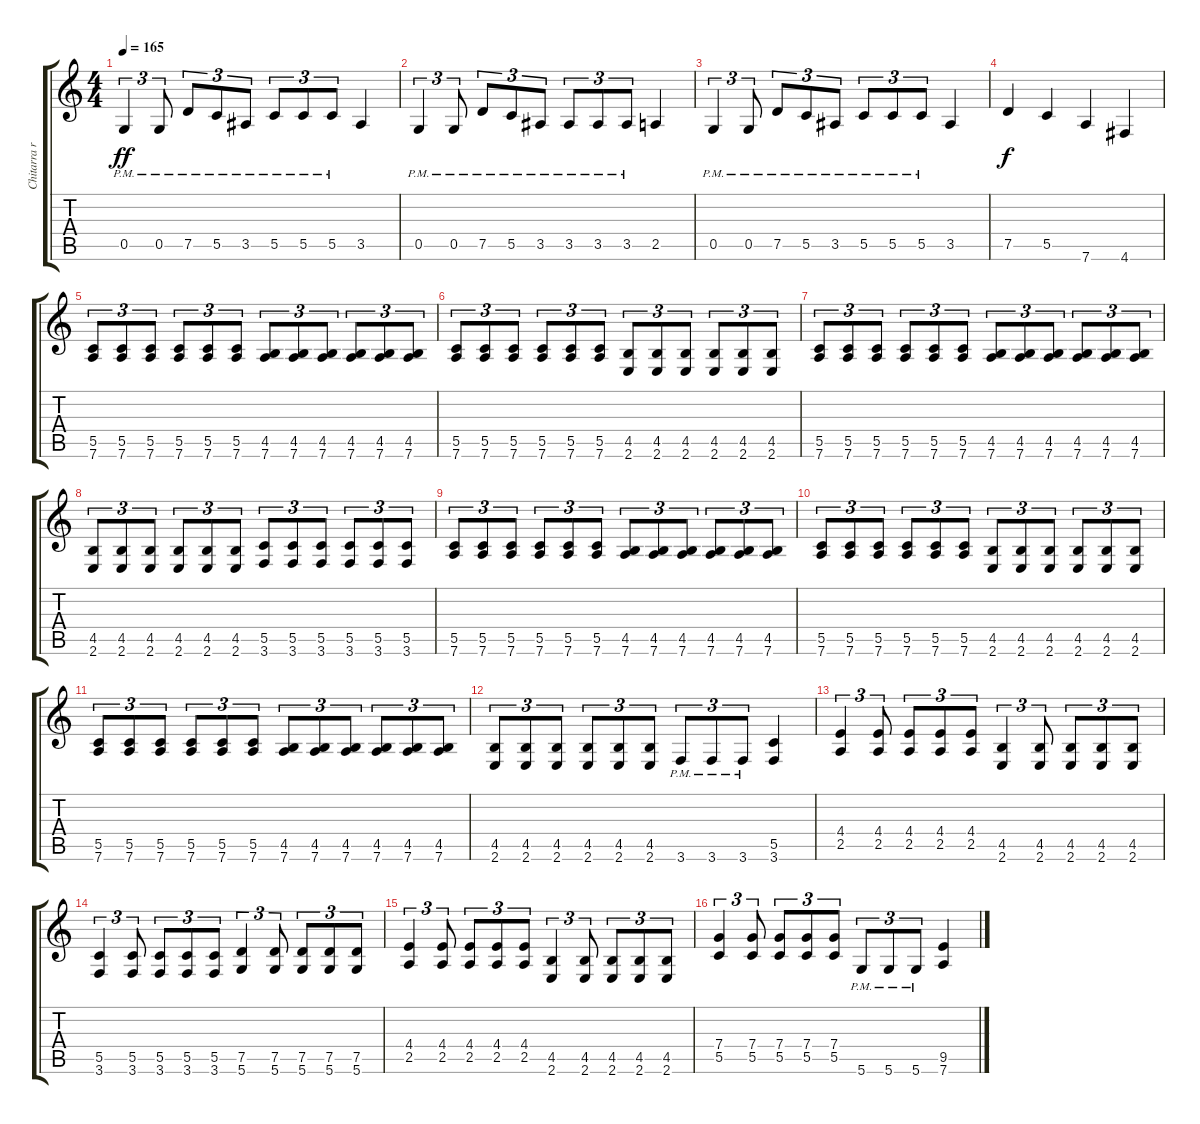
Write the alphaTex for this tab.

\track ("Chitarra ritmica 2" "Chitarra r") {instrument distortionguitar}
\staff {score tabs}
\tuning (D4 A3 F3 C3 G2 D2) {hide}
\ts (4 4)
\tempo 165
\clef g2
\ks c
0.5{pm}.4{tu (3 2) dy ff} 0.5{pm}.8{tu (3 2)} 7.5{pm}.8{tu (3 2)} 5.5{pm}.8{tu (3 2)} 3.5{pm}.8{tu (3 2)} 5.5{pm}.8{tu (3 2)} 5.5{pm}.8{tu (3 2)} 5.5{pm}.8{tu (3 2)} 3.5.4 |
0.5{pm}.4{tu (3 2)} 0.5{pm}.8{tu (3 2)} 7.5{pm}.8{tu (3 2)} 5.5{pm}.8{tu (3 2)} 3.5{pm}.8{tu (3 2)} 3.5{pm}.8{tu (3 2)} 3.5{pm}.8{tu (3 2)} 3.5{pm}.8{tu (3 2)} 2.5.4 |
0.5{pm}.4{tu (3 2)} 0.5{pm}.8{tu (3 2)} 7.5{pm}.8{tu (3 2)} 5.5{pm}.8{tu (3 2)} 3.5{pm}.8{tu (3 2)} 5.5{pm}.8{tu (3 2)} 5.5{pm}.8{tu (3 2)} 5.5{pm}.8{tu (3 2)} 3.5.4 |
7.5.4{dy f} 5.5.4 7.6.4 4.6.4 |
(5.5 7.6).8{tu (3 2)} (5.5 7.6).8{tu (3 2)} (5.5 7.6).8{tu (3 2)} (5.5 7.6).8{tu (3 2)} (5.5 7.6).8{tu (3 2)} (5.5 7.6).8{tu (3 2)} (4.5 7.6).8{tu (3 2)} (4.5 7.6).8{tu (3 2)} (4.5 7.6).8{tu (3 2)} (4.5 7.6).8{tu (3 2)} (4.5 7.6).8{tu (3 2)} (4.5 7.6).8{tu (3 2)} |
(5.5 7.6).8{tu (3 2)} (5.5 7.6).8{tu (3 2)} (5.5 7.6).8{tu (3 2)} (5.5 7.6).8{tu (3 2)} (5.5 7.6).8{tu (3 2)} (5.5 7.6).8{tu (3 2)} (4.5 2.6).8{tu (3 2)} (4.5 2.6).8{tu (3 2)} (4.5 2.6).8{tu (3 2)} (4.5 2.6).8{tu (3 2)} (4.5 2.6).8{tu (3 2)} (4.5 2.6).8{tu (3 2)} |
(5.5 7.6).8{tu (3 2)} (5.5 7.6).8{tu (3 2)} (5.5 7.6).8{tu (3 2)} (5.5 7.6).8{tu (3 2)} (5.5 7.6).8{tu (3 2)} (5.5 7.6).8{tu (3 2)} (4.5 7.6).8{tu (3 2)} (4.5 7.6).8{tu (3 2)} (4.5 7.6).8{tu (3 2)} (4.5 7.6).8{tu (3 2)} (4.5 7.6).8{tu (3 2)} (4.5 7.6).8{tu (3 2)} |
(4.5 2.6).8{tu (3 2)} (4.5 2.6).8{tu (3 2)} (4.5 2.6).8{tu (3 2)} (4.5 2.6).8{tu (3 2)} (4.5 2.6).8{tu (3 2)} (4.5 2.6).8{tu (3 2)} (5.5 3.6).8{tu (3 2)} (5.5 3.6).8{tu (3 2)} (5.5 3.6).8{tu (3 2)} (5.5 3.6).8{tu (3 2)} (5.5 3.6).8{tu (3 2)} (5.5 3.6).8{tu (3 2)} |
(5.5 7.6).8{tu (3 2)} (5.5 7.6).8{tu (3 2)} (5.5 7.6).8{tu (3 2)} (5.5 7.6).8{tu (3 2)} (5.5 7.6).8{tu (3 2)} (5.5 7.6).8{tu (3 2)} (4.5 7.6).8{tu (3 2)} (4.5 7.6).8{tu (3 2)} (4.5 7.6).8{tu (3 2)} (4.5 7.6).8{tu (3 2)} (4.5 7.6).8{tu (3 2)} (4.5 7.6).8{tu (3 2)} |
(5.5 7.6).8{tu (3 2)} (5.5 7.6).8{tu (3 2)} (5.5 7.6).8{tu (3 2)} (5.5 7.6).8{tu (3 2)} (5.5 7.6).8{tu (3 2)} (5.5 7.6).8{tu (3 2)} (4.5 2.6).8{tu (3 2)} (4.5 2.6).8{tu (3 2)} (4.5 2.6).8{tu (3 2)} (4.5 2.6).8{tu (3 2)} (4.5 2.6).8{tu (3 2)} (4.5 2.6).8{tu (3 2)} |
(5.5 7.6).8{tu (3 2)} (5.5 7.6).8{tu (3 2)} (5.5 7.6).8{tu (3 2)} (5.5 7.6).8{tu (3 2)} (5.5 7.6).8{tu (3 2)} (5.5 7.6).8{tu (3 2)} (4.5 7.6).8{tu (3 2)} (4.5 7.6).8{tu (3 2)} (4.5 7.6).8{tu (3 2)} (4.5 7.6).8{tu (3 2)} (4.5 7.6).8{tu (3 2)} (4.5 7.6).8{tu (3 2)} |
(4.5 2.6).8{tu (3 2)} (4.5 2.6).8{tu (3 2)} (4.5 2.6).8{tu (3 2)} (4.5 2.6).8{tu (3 2)} (4.5 2.6).8{tu (3 2)} (4.5 2.6).8{tu (3 2)} 3.6{pm}.8{tu (3 2)} 3.6{pm}.8{tu (3 2)} 3.6{pm}.8{tu (3 2)} (5.5 3.6).4 |
(4.4 2.5).4{tu (3 2)} (4.4 2.5).8{tu (3 2)} (4.4 2.5).8{tu (3 2)} (4.4 2.5).8{tu (3 2)} (4.4 2.5).8{tu (3 2)} (4.5 2.6).4{tu (3 2)} (4.5 2.6).8{tu (3 2)} (4.5 2.6).8{tu (3 2)} (4.5 2.6).8{tu (3 2)} (4.5 2.6).8{tu (3 2)} |
(5.5 3.6).4{tu (3 2)} (5.5 3.6).8{tu (3 2)} (5.5 3.6).8{tu (3 2)} (5.5 3.6).8{tu (3 2)} (5.5 3.6).8{tu (3 2)} (7.5 5.6).4{tu (3 2)} (7.5 5.6).8{tu (3 2)} (7.5 5.6).8{tu (3 2)} (7.5 5.6).8{tu (3 2)} (7.5 5.6).8{tu (3 2)} |
(4.4 2.5).4{tu (3 2)} (4.4 2.5).8{tu (3 2)} (4.4 2.5).8{tu (3 2)} (4.4 2.5).8{tu (3 2)} (4.4 2.5).8{tu (3 2)} (4.5 2.6).4{tu (3 2)} (4.5 2.6).8{tu (3 2)} (4.5 2.6).8{tu (3 2)} (4.5 2.6).8{tu (3 2)} (4.5 2.6).8{tu (3 2)} |
(7.4 5.5).4{tu (3 2)} (7.4 5.5).8{tu (3 2)} (7.4 5.5).8{tu (3 2)} (7.4 5.5).8{tu (3 2)} (7.4 5.5).8{tu (3 2)} 5.6{pm}.8{tu (3 2)} 5.6{pm}.8{tu (3 2)} 5.6{pm}.8{tu (3 2)} (9.5 7.6).4
